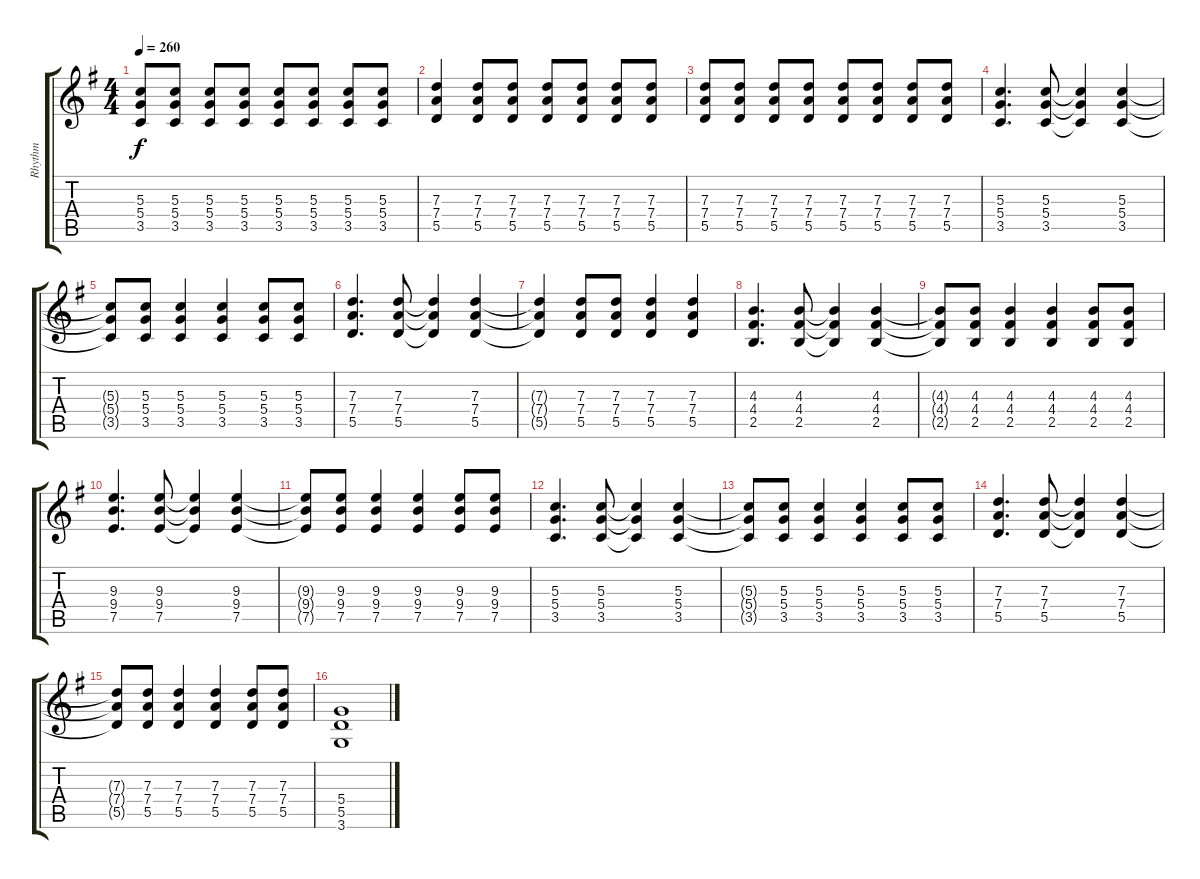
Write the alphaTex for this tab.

\track ("Rhythm" "Rhythm") {instrument overdrivenguitar}
\staff {score tabs}
\tuning (E4 B3 G3 D3 A2 E2) {hide}
\ts (4 4)
\tempo 260
\clef g2
\ks g
(5.3 5.4 3.5).8{dy f} (5.3 5.4 3.5).8 (5.3 5.4 3.5).8 (5.3 5.4 3.5).8 (5.3 5.4 3.5).8 (5.3 5.4 3.5).8 (5.3 5.4 3.5).8 (5.3 5.4 3.5).8 |
(7.3 7.4 5.5).4 (7.3 7.4 5.5).8 (7.3 7.4 5.5).8 (7.3 7.4 5.5).8 (7.3 7.4 5.5).8 (7.3 7.4 5.5).8 (7.3 7.4 5.5).8 |
(7.3 7.4 5.5).8 (7.3 7.4 5.5).8 (7.3 7.4 5.5).8 (7.3 7.4 5.5).8 (7.3 7.4 5.5).8 (7.3 7.4 5.5).8 (7.3 7.4 5.5).8 (7.3 7.4 5.5).8 |
(5.3 5.4 3.5).4{d} (5.3 5.4 3.5).8 (5.3{t} 5.4{t} 3.5{t}).4 (5.3 5.4 3.5).4 |
(5.3{t} 5.4{t} 3.5{t}).8 (5.3 5.4 3.5).8 (5.3 5.4 3.5).4 (5.3 5.4 3.5).4 (5.3 5.4 3.5).8 (5.3 5.4 3.5).8 |
(7.3 7.4 5.5).4{d} (7.3 7.4 5.5).8 (7.3{t} 7.4{t} 5.5{t}).4 (7.3 7.4 5.5).4 |
(7.3{t} 7.4{t} 5.5{t}).4 (7.3 7.4 5.5).8 (7.3 7.4 5.5).8 (7.3 7.4 5.5).4 (7.3 7.4 5.5).4 |
(4.3 4.4 2.5).4{d} (4.3 4.4 2.5).8 (4.3{t} 4.4{t} 2.5{t}).4 (4.3 4.4 2.5).4 |
(4.3{t} 4.4{t} 2.5{t}).8 (4.3 4.4 2.5).8 (4.3 4.4 2.5).4 (4.3 4.4 2.5).4 (4.3 4.4 2.5).8 (4.3 4.4 2.5).8 |
(9.3 9.4 7.5).4{d} (9.3 9.4 7.5).8 (9.3{t} 9.4{t} 7.5{t}).4 (9.3 9.4 7.5).4 |
(9.3{t} 9.4{t} 7.5{t}).8 (9.3 9.4 7.5).8 (9.3 9.4 7.5).4 (9.3 9.4 7.5).4 (9.3 9.4 7.5).8 (9.3 9.4 7.5).8 |
(5.3 5.4 3.5).4{d} (5.3 5.4 3.5).8 (5.3{t} 5.4{t} 3.5{t}).4 (5.3 5.4 3.5).4 |
(5.3{t} 5.4{t} 3.5{t}).8 (5.3 5.4 3.5).8 (5.3 5.4 3.5).4 (5.3 5.4 3.5).4 (5.3 5.4 3.5).8 (5.3 5.4 3.5).8 |
(7.3 7.4 5.5).4{d} (7.3 7.4 5.5).8 (7.3{t} 7.4{t} 5.5{t}).4 (7.3 7.4 5.5).4 |
(7.3{t} 7.4{t} 5.5{t}).8 (7.3 7.4 5.5).8 (7.3 7.4 5.5).4 (7.3 7.4 5.5).4 (7.3 7.4 5.5).8 (7.3 7.4 5.5).8 |
(5.4 5.5 3.6).1
